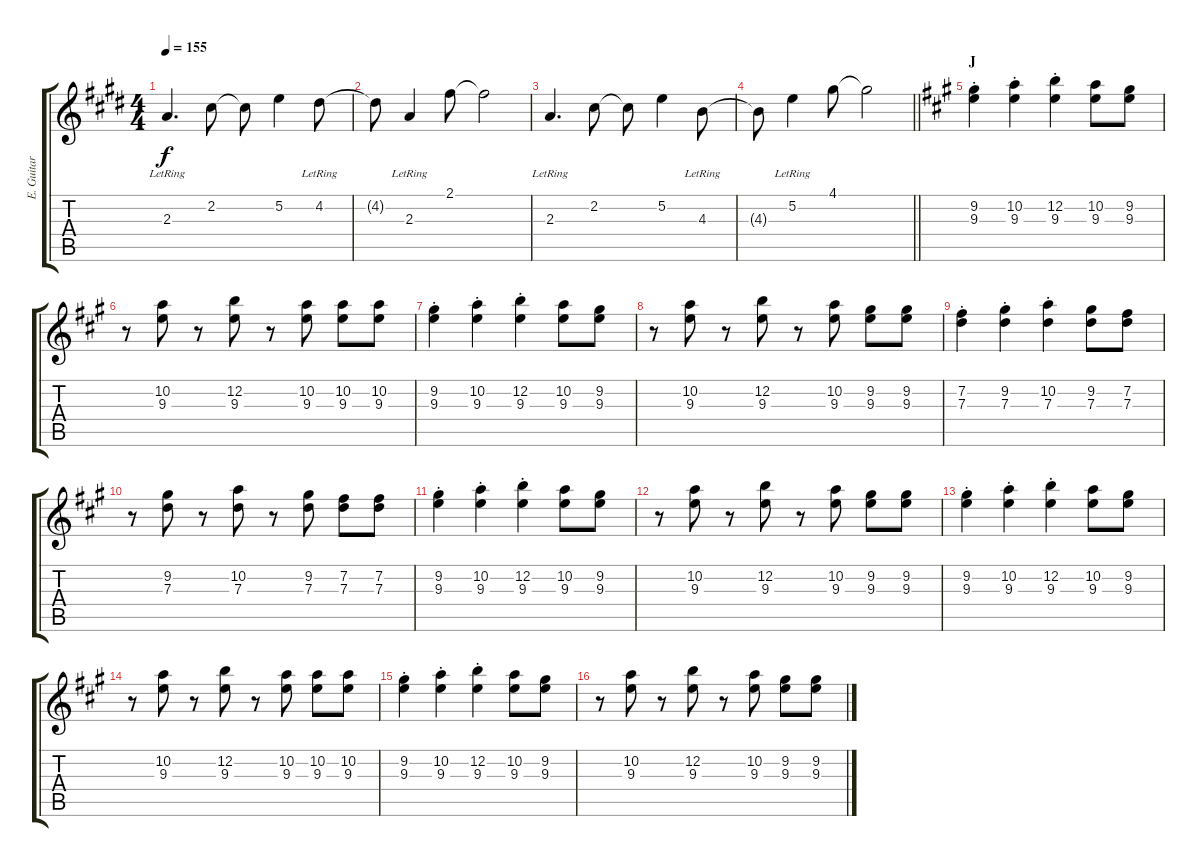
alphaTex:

\track ("E. Guitar II" "E. Guitar ") {instrument overdrivenguitar}
\staff {score tabs}
\tuning (E4 B3 G3 D3 A2 E2) {hide}
\ts (4 4)
\tempo 155
\clef g2
\ks e
2.3{lr}.4{d dy f} 2.2.8 2.2{t}.8 5.2.4 4.2{lr}.8 |
4.2{t}.8 2.3{lr}.4 2.1.8 2.1{t}.2 |
2.3{lr}.4{d} 2.2.8 2.2{t}.8 5.2.4 4.3{lr}.8 |
\barLineRight lightlight
4.3{t}.8 5.2{lr}.4 4.1.8 4.1{t}.2 |
\section ("" "J")
\ks a
(9.2{st} 9.3{st}).4 (10.2{st} 9.3{st}).4 (12.2{st} 9.3{st}).4 (10.2 9.3).8 (9.2 9.3).8 |
r.8 (10.2 9.3).8 r.8 (12.2 9.3).8 r.8 (10.2 9.3).8 (10.2 9.3).8 (10.2 9.3).8 |
(9.2{st} 9.3{st}).4 (10.2{st} 9.3{st}).4 (12.2{st} 9.3{st}).4 (10.2 9.3).8 (9.2 9.3).8 |
r.8 (10.2 9.3).8 r.8 (12.2 9.3).8 r.8 (10.2 9.3).8 (9.2 9.3).8 (9.2 9.3).8 |
(7.2{st} 7.3{st}).4 (9.2{st} 7.3{st}).4 (10.2{st} 7.3{st}).4 (9.2 7.3).8 (7.2 7.3).8 |
r.8 (9.2 7.3).8 r.8 (10.2 7.3).8 r.8 (9.2 7.3).8 (7.2 7.3).8 (7.2 7.3).8 |
(9.2{st} 9.3{st}).4 (10.2{st} 9.3{st}).4 (12.2{st} 9.3{st}).4 (10.2 9.3).8 (9.2 9.3).8 |
r.8 (10.2 9.3).8 r.8 (12.2 9.3).8 r.8 (10.2 9.3).8 (9.2 9.3).8 (9.2 9.3).8 |
(9.2{st} 9.3{st}).4 (10.2{st} 9.3{st}).4 (12.2{st} 9.3{st}).4 (10.2 9.3).8 (9.2 9.3).8 |
r.8 (10.2 9.3).8 r.8 (12.2 9.3).8 r.8 (10.2 9.3).8 (10.2 9.3).8 (10.2 9.3).8 |
(9.2{st} 9.3{st}).4 (10.2{st} 9.3{st}).4 (12.2{st} 9.3{st}).4 (10.2 9.3).8 (9.2 9.3).8 |
r.8 (10.2 9.3).8 r.8 (12.2 9.3).8 r.8 (10.2 9.3).8 (9.2 9.3).8 (9.2 9.3).8
